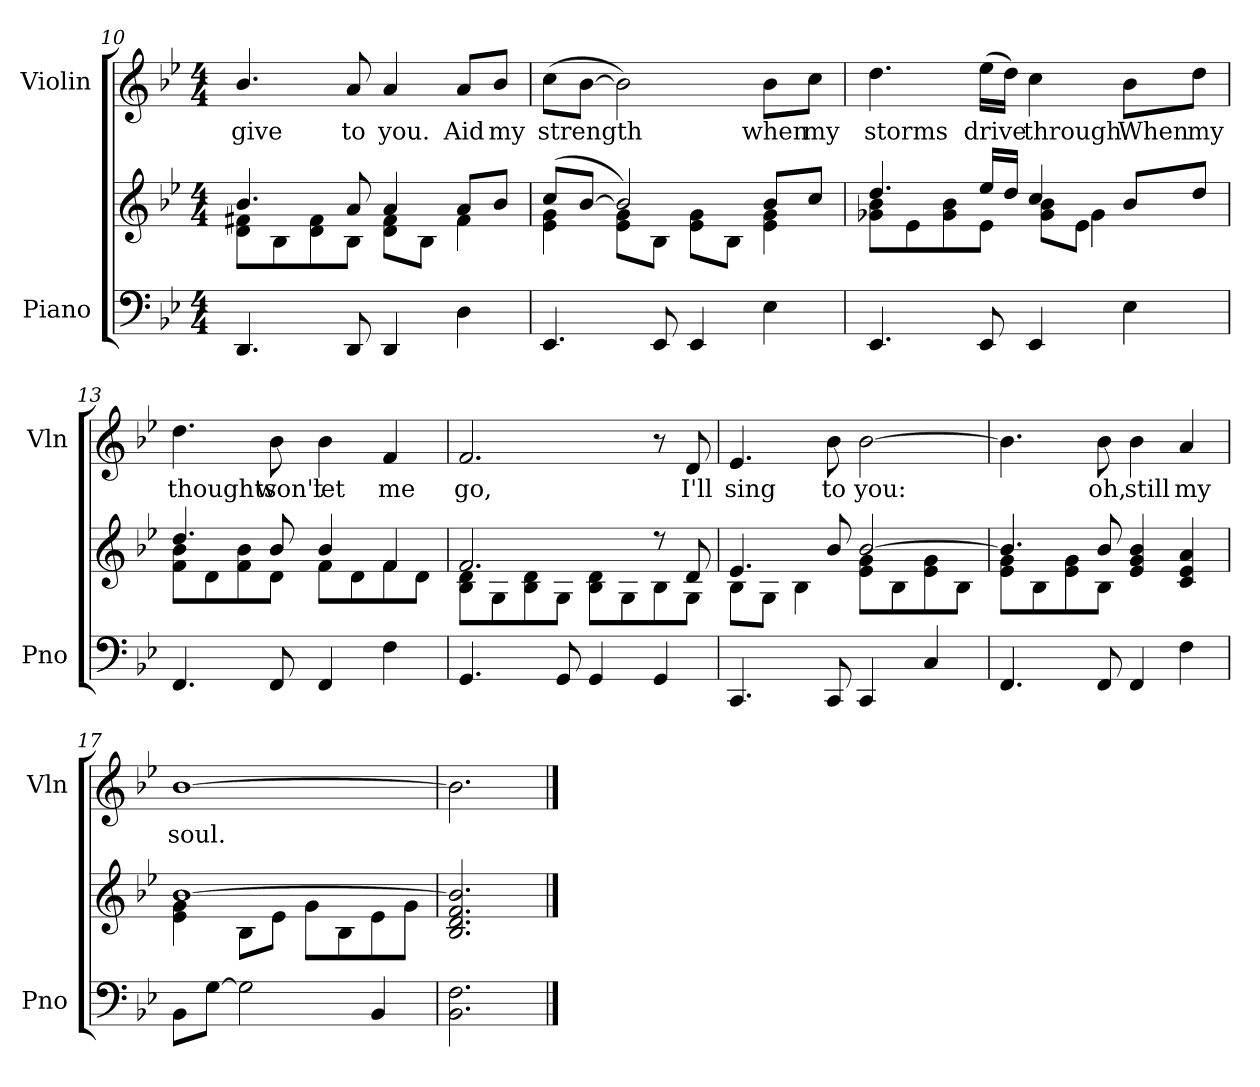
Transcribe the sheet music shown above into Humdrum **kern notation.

**kern	**kern	**kern	**text
*part2	*part2	*part1	*part1
*staff3	*staff2	*staff1	*staff1
*I"Piano	*	*I"Violin	*
*I'Pno	*	*I'Vln	*
*clefF4	*clefG2	*clefG2	*
*k[b-e-]	*k[b-e-]	*k[b-e-]	*
*M4/4	*M4/4	*M4/4	*
=10	=10	=10	=10
*	*^	*	*
!	!	!	!	!LO:LY:b
4.DD/	4.b-/	8d\ 8f#X\L	4.b-/	give
.	.	8B-\	.	.
.	.	8d\ 8f#\	.	.
!	!	!	!	!LO:LY:b
8DD/	8a/	8B-\J	8a/	to
!	!	!	!	!LO:LY:b
4DD/	4a/	8d\ 8f#\L	4a/	you.
.	.	8B-\J	.	.
!	!	!	!	!LO:LY:b
4D\	8a/L	4f#\	8a/L	Aid
!	!	!	!	!LO:LY:b
.	8b-/J	.	8b-/J	my
=11	=11	=11	=11	=11
!	!	!	!	!LO:LY:b
4.EE-/	(>8cc/L	4e-\ 4g\	(>8cc\L	strength
.	[>8b-/J	.	[>8b-\J	.
.	2b-/])	8e-\ 8g\L	2b-\])	.
8EE-/	.	8B-\J	.	.
4EE-/	.	8e-\ 8g\L	.	.
.	.	8B-\J	.	.
!	!	!	!	!LO:LY:b
4E-\	8b-/L	4e-\ 4g\	8b-\L	when
!	!	!	!	!LO:LY:b
.	8cc/J	.	8cc\J	my
!!LO:LB:g=z
=12	=12	=12	=12	=12
*	*	*^	*	*
!	!	!	!	!	!LO:LY:b
4.EE-/	4.dd/	8g-X\ 8b-\L	8ryy	4.dd\	storms
*	*	*v	*v	*	*
.	.	8e-\	.	.
.	.	8g-\ 8b-\	.	.
!	!	!	!	!LO:LY:b
8EE-/	16ee-/LL	8e-\J	(16ee-\LL	drive
.	16dd/JJ	.	16dd\JJ)	.
!	!	!	!	!LO:LY:b
4EE-/	4cc/	8g-\ 8b-\L	4cc\	through.
*	*	*^	*	*
.	.	8e-\J	4g-\	.	.
!	!	!	!	!	!LO:LY:b
4E-\	8b-/L	4ryy	.	8b-\L	When
!	!	!	!	!	!LO:LY:b
.	8dd/J	.	8ryy	8dd\J	my
=13	=13	=13	=13	=13	=13
!	!	!	!	!	!LO:LY:b
*	*	*v	*v	*	*
4.FF/	4.dd/	8f\ 8b-\L	4.dd\	thoughts
.	.	8d\	.	.
.	.	8f\ 8b-\	.	.
!	!	!	!	!LO:LY:b
8FF/	8b-/	8d\J	8b-\	won't
!	!	!	!	!LO:LY:b
4FF/	4b-/	8f\L	4b-\	let
.	.	8d\	.	.
!	!	!	!	!LO:LY:b
4F\	4f/	8f\	4f/	me
.	.	8d\J	.	.
=14	=14	=14	=14	=14
!	!	!	!	!LO:LY:b
4.GG/	2.f/	8B-\ 8d\L	2.f/	go,
.	.	8G\	.	.
.	.	8B-\ 8d\	.	.
8GG/	.	8G\J	.	.
4GG/	.	8B-\ 8d\L	.	.
.	.	8G\	.	.
4GG/	8r	8B-\	8r	.
!	!	!	!	!LO:LY:b
.	8d/	8G\J	8d/	I'll
!!LO:LB:g=z
=15	=15	=15	=15	=15
!	!	!	!	!LO:LY:b
4.CC/	4.e-/	8B-\L	4.e-/	sing
.	.	8G\J	.	.
.	.	4B-\	.	.
!	!	!	!	!LO:LY:b
8CC/	8b-/	.	8b-\	to
!	!	!	!	!LO:LY:b
4CC/	[>2b-/	8e-\ 8g\L	[>2b-\	you:
.	.	8B-\	.	.
4C/	.	8e-\ 8g\	.	.
.	.	8B-\J	.	.
=16	=16	=16	=16	=16
4.FF/	4.b-/]	8e-\ 8g\L	4.b-\]	.
.	.	8B-\	.	.
.	.	8e-\ 8g\	.	.
!	!	!	!	!LO:LY:b
8FF/	8b-/	8B-\J	8b-\	oh,
!	!	!	!	!LO:LY:b
4FF/	4e-/ 4g/ 4b-/	2ryy	4b-\	still
!	!	!	!	!LO:LY:b
4F\	4c/ 4e-/ 4a/	.	4a/	my
=17	=17	=17	=17	=17
!	!	!	!	!LO:LY:b
8BB-\L	[>1b-	4e-\ 4g\	[>1b-	soul.
[>8G\J	.	.	.	.
2G\]	.	8B-\L	.	.
.	.	8e-\J	.	.
.	.	8g\L	.	.
.	.	8B-\	.	.
4BB-/	.	8e-\	.	.
.	.	8g\J	.	.
*	*v	*v	*	*
=18	=18	=18	=18
2.BB-\ 2.F\	2.B-/ 2.d/ 2.f/ 2.b-/]	2.b-\]	.
==	==	==	==
*-	*-	*-	*-
